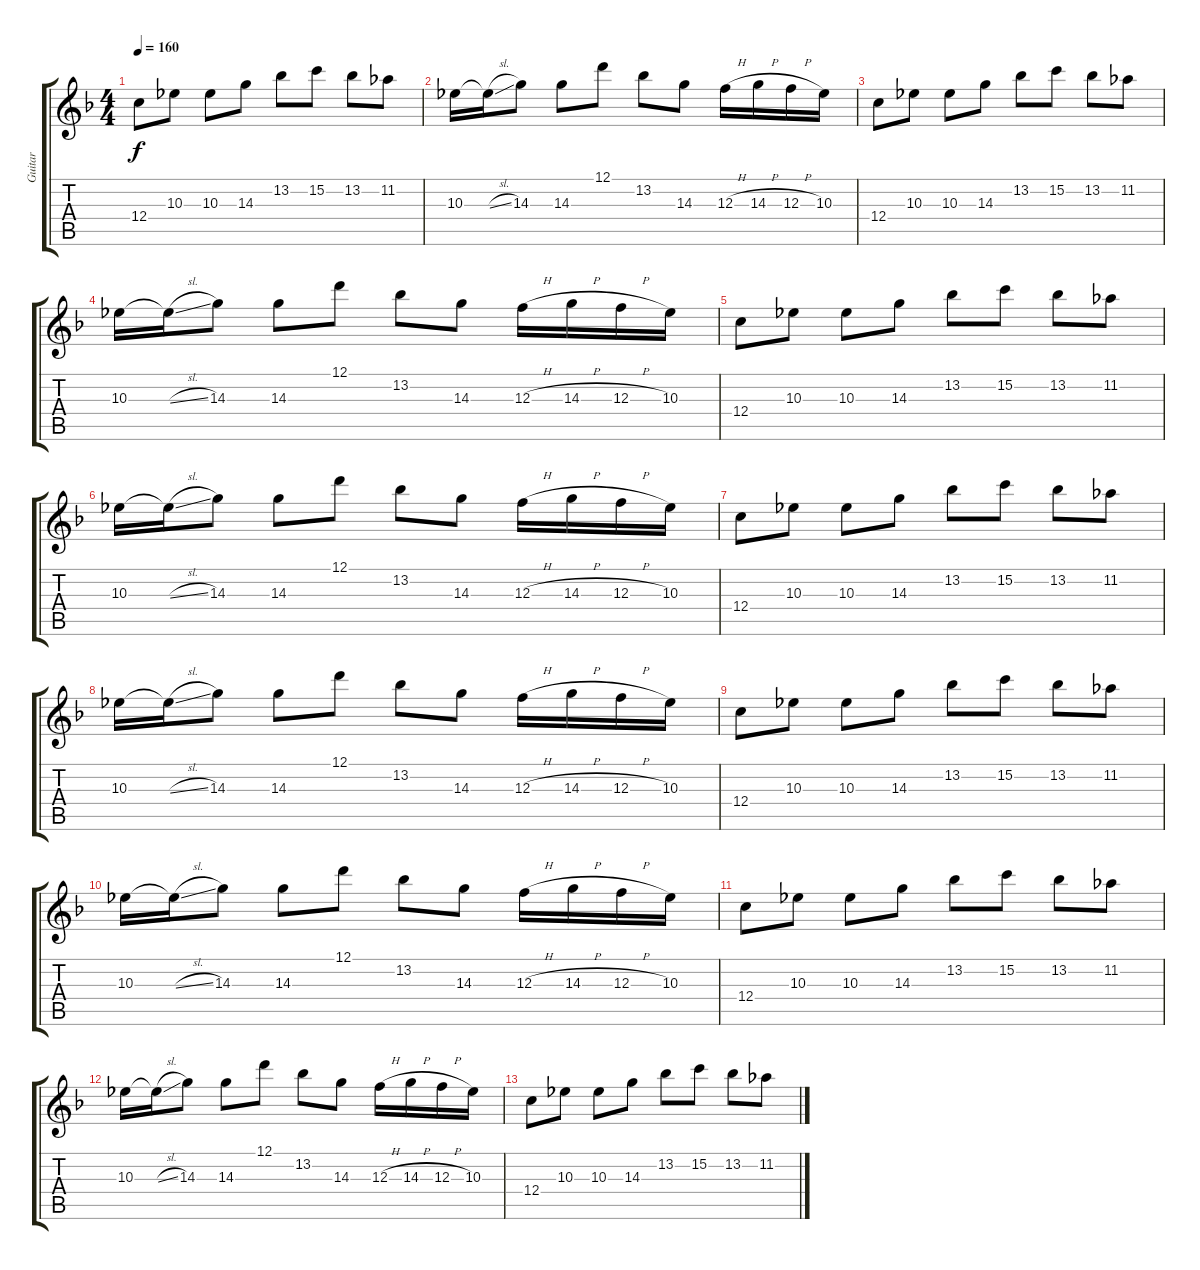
\track ("Guitar" "Guitar") {instrument distortionguitar}
\staff {score tabs}
\tuning (D4 A3 F3 C3 G2 C2) {hide}
\ts (4 4)
\tempo 160
\clef g2
\ks f
12.4.8{dy f} 10.3.8 10.3.8 14.3.8 13.2.8 15.2.8 13.2.8 11.2.8 |
10.3.16 10.3{sl t}.16 14.3.8 14.3.8 12.1.8 13.2.8 14.3.8 12.3{h}.16 14.3{h}.16 12.3{h}.16 10.3.16 |
12.4.8 10.3.8 10.3.8 14.3.8 13.2.8 15.2.8 13.2.8 11.2.8 |
10.3.16 10.3{sl t}.16 14.3.8 14.3.8 12.1.8 13.2.8 14.3.8 12.3{h}.16 14.3{h}.16 12.3{h}.16 10.3.16 |
12.4.8 10.3.8 10.3.8 14.3.8 13.2.8 15.2.8 13.2.8 11.2.8 |
10.3.16 10.3{sl t}.16 14.3.8 14.3.8 12.1.8 13.2.8 14.3.8 12.3{h}.16 14.3{h}.16 12.3{h}.16 10.3.16 |
12.4.8 10.3.8 10.3.8 14.3.8 13.2.8 15.2.8 13.2.8 11.2.8 |
10.3.16 10.3{sl t}.16 14.3.8 14.3.8 12.1.8 13.2.8 14.3.8 12.3{h}.16 14.3{h}.16 12.3{h}.16 10.3.16 |
12.4.8 10.3.8 10.3.8 14.3.8 13.2.8 15.2.8 13.2.8 11.2.8 |
10.3.16 10.3{sl t}.16 14.3.8 14.3.8 12.1.8 13.2.8 14.3.8 12.3{h}.16 14.3{h}.16 12.3{h}.16 10.3.16 |
12.4.8 10.3.8 10.3.8 14.3.8 13.2.8 15.2.8 13.2.8 11.2.8 |
10.3.16 10.3{sl t}.16 14.3.8 14.3.8 12.1.8 13.2.8 14.3.8 12.3{h}.16 14.3{h}.16 12.3{h}.16 10.3.16 |
12.4.8 10.3.8 10.3.8 14.3.8 13.2.8 15.2.8 13.2.8 11.2.8
